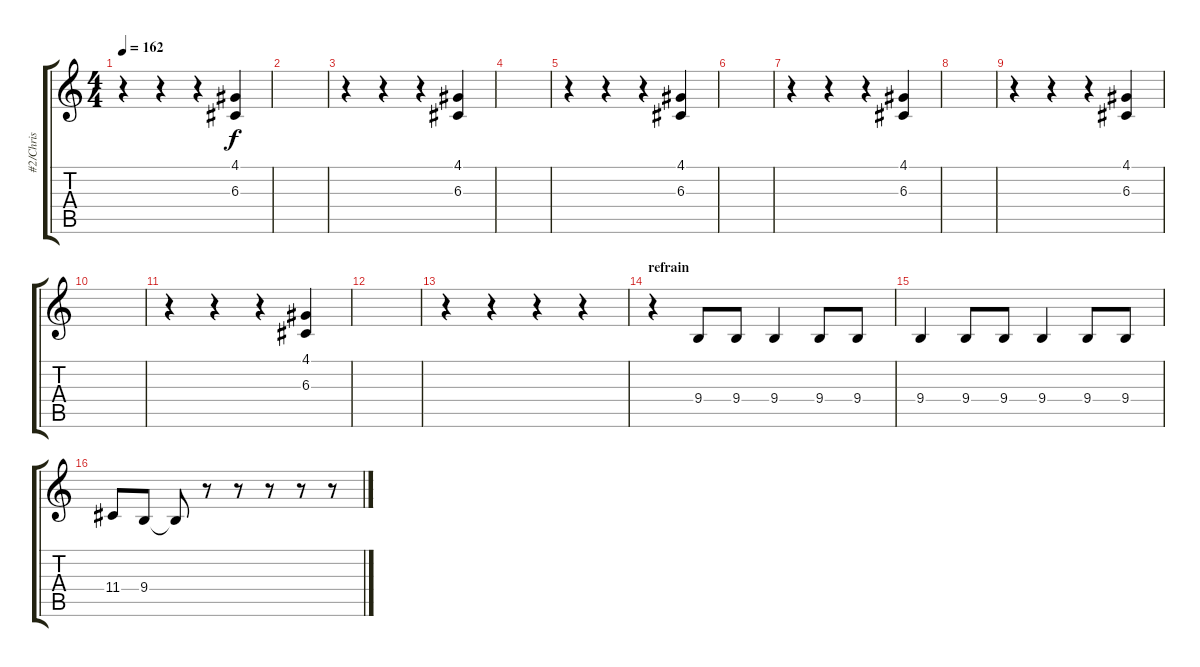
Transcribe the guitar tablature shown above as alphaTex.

\track ("#2/Chris" "#2/Chris") {instrument synthbrass1}
\staff {score tabs}
\tuning (E4 B3 G3 D3 A2 E2) {hide}
\ts (4 4)
\tempo 162
\clef g2
\ks c
r.4{dy f} r.4 r.4 (4.1 6.3).4 |
|
r.4 r.4 r.4 (4.1 6.3).4 |
|
r.4 r.4 r.4 (4.1 6.3).4 |
|
r.4 r.4 r.4 (4.1 6.3).4 |
|
r.4 r.4 r.4 (4.1 6.3).4 |
|
r.4 r.4 r.4 (4.1 6.3).4 |
|
r.4 r.4 r.4 r.4 |
\section ("" "refrain")
r.4 9.4.8 9.4.8 9.4.4 9.4.8 9.4.8 |
9.4.4 9.4.8 9.4.8 9.4.4 9.4.8 9.4.8 |
11.4.8 9.4.8 9.4{t}.8 r.8 r.8 r.8 r.8 r.8
